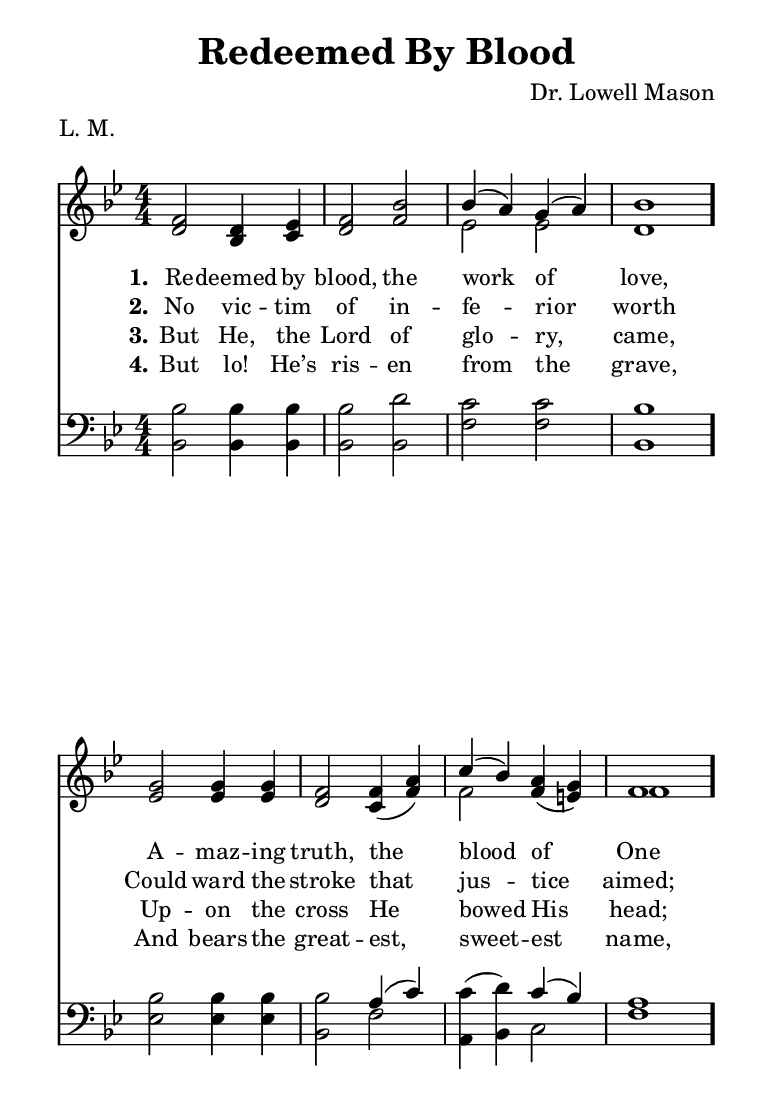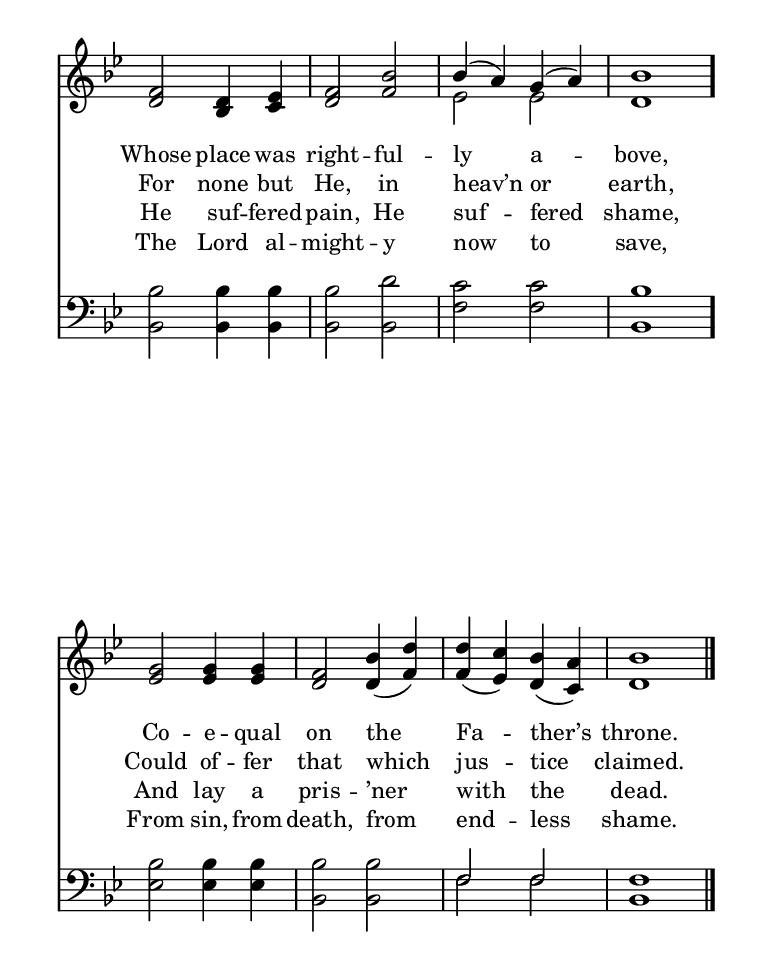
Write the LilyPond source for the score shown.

\include "common/global.ily"
\paper {
  \include "common/paper.ily"
  ragged-last-bottom = ##t
  systems-per-page = ##f
  system-count = #(cond (is-eogsized 2) (#t #f))
}

\header{
  %gospel
  hymnnumber = "9"
  title = "Redeemed By Blood"
  tunename = "Ernan"
  meter = "L. M."
  %poet = ""
  composer = "Dr. Lowell Mason"
  %copyright = ""
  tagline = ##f
}

patternA = { c2 c4 c4 | c2 c2 | c4( c4) c4( c4) | c1 } % Soprano lines 1, 3
patternB = { c2 c4 c4 | c2 c4( c4) | c4( c4) c4( c4) | c1 } % Soprano lines 2, 4 ; Alto line 4 ; Tenor line 2
patternC = { c2 c4 c4 | c2 c2 | c2 c2 | c1 } % Alto lines 1, 3 ; Tenor lines 1, 3, 4 ; Bass lines 1, 3, 4
patternD = { c2 c4 c4 | c2 c4( c4) | c2 c4( c4) | c1 } % Alto line 2
patternE = { c2 c4 c4 | c2 c2 | c4( c4) c2 | c1 } % Bass line 2

global = {
  \include "common/overrides.ily"
  \override Staff.TimeSignature.style = #'numbered
  \time 4/4
  \once \override Score.MetronomeMark.transparent = ##t
  \tempo 4 = 120
  \key bes \major
  \autoBeamOff
}

notesSoprano = {
\global
\relative c' {

  \changePitch \patternA { f d ees | f bes   | bes a g a | bes }
  \changePitch \patternB { g g g   | f f a   | c bes a g | f   }
  \changePitch \patternA { f d ees | f bes   | bes a g a | bes }
  \changePitch \patternB { g g g   | f bes d | d c bes a | bes }
	\bar "|."

}
}

notesAlto = {
\global
\relative e' {

  \changePitch \patternC { d bes c           | d f       | ees ees | d }
  \changePitch \patternD { ees ees ees       | d c f     | f f e   | f }
  \changePitch \patternC { d bes c           | d f       | ees ees | d }
  \changePitch \patternB { ees ees ees d d f | f ees d c | d       }

}
}

notesTenor = {
\global
\relative a {

  \changePitch \patternC { bes bes bes | bes d   | c c       | bes }
  \changePitch \patternB { bes bes bes | bes a c | c d c bes | a   }
  \changePitch \patternC { bes bes bes | bes d   | c c       | bes }
  \changePitch \patternC { bes bes bes | bes bes | f f       | f   }

}
}

notesBass = {
\global
\relative f {

  \changePitch \patternC { bes, bes bes | bes bes | f' f     | bes, }
  \changePitch \patternE { ees ees ees  | bes f'  | a, bes c | f    }
  \changePitch \patternC { bes, bes bes | bes bes | f' f     | bes, }
  \changePitch \patternC { ees ees ees  | bes bes | f' f     | bes, }

}
}

wordsA = \lyricmode {
\set stanza = "1."

  Re -- deemed by blood, the work of love, \bar "."
  A -- maz -- ing truth, the blood of One \bar "." \break
  Whose place was right -- ful -- ly a -- bove, \bar "."
  Co -- e -- qual on the Fa -- ther’s throne. \bar "."

}

wordsB = \lyricmode {
\set stanza = "2."

  No vic -- tim of in -- fe -- rior worth
  Could ward the stroke that jus -- tice aimed;
  For none but He, in heav’n or earth,
  Could of -- fer that which jus -- tice claimed.
}

wordsC = \lyricmode {
\set stanza = "3."

  But He, the Lord of glo -- ry, came,
  Up -- on the cross He bowed His head;
  He suf -- fered pain, He suf -- fered shame,
  And lay a pris -- ’ner with the dead.

}

wordsD = \lyricmode {
\set stanza = "4."

  But lo! He’s ris -- en from the grave,
  And bears the great -- est, sweet -- est name,
  The Lord al -- might -- y now to save,
  From sin, from death, from end -- less shame.

}


\score {
  \context ChoirStaff <<
    \context Staff = upper <<
      \set Staff.autoBeaming = ##f
      \set ChoirStaff.systemStartDelimiter = #'SystemStartBar
      \set ChoirStaff.printPartCombineTexts = ##f
      \partcombine #'(2 . 9) \notesSoprano \notesAlto
      \context NullVoice = sopranos { \voiceOne << \notesSoprano >> }
      \context NullVoice = altos { \voiceTwo << \notesAlto >> }
      \context Lyrics = one   \lyricsto sopranos \wordsA
      \context Lyrics = two   \lyricsto sopranos \wordsB
      \context Lyrics = three \lyricsto sopranos \wordsC
      \context Lyrics = four  \lyricsto sopranos \wordsD
      %\context Lyrics = five  \lyricsto sopranos \wordsE
    >>
    \context Staff = men <<
      \set Staff.autoBeaming = ##f
      \clef bass
      \set ChoirStaff.printPartCombineTexts = ##f
      \partcombine #'(2 . 9) \notesTenor \notesBass
      \context NullVoice = tenors { \voiceOne << \notesTenor >> }
      \context NullVoice = basses { \voiceTwo << \notesBass >> }
    >>
  >>
  \layout {
    \include "common/layout.ily"
    \context {
      \Lyrics
      % Compensate for wide lyrics by squashing things a bit
      \override LyricSpace.minimum-distance = #0.3
    }
  }
  \midi{
    \include "common/midi.ily"
  }
}

\version "2.19.49"  % necessary for upgrading to future LilyPond versions.

% vi:set et ts=2 sw=2 ai nocindent syntax=lilypond:
